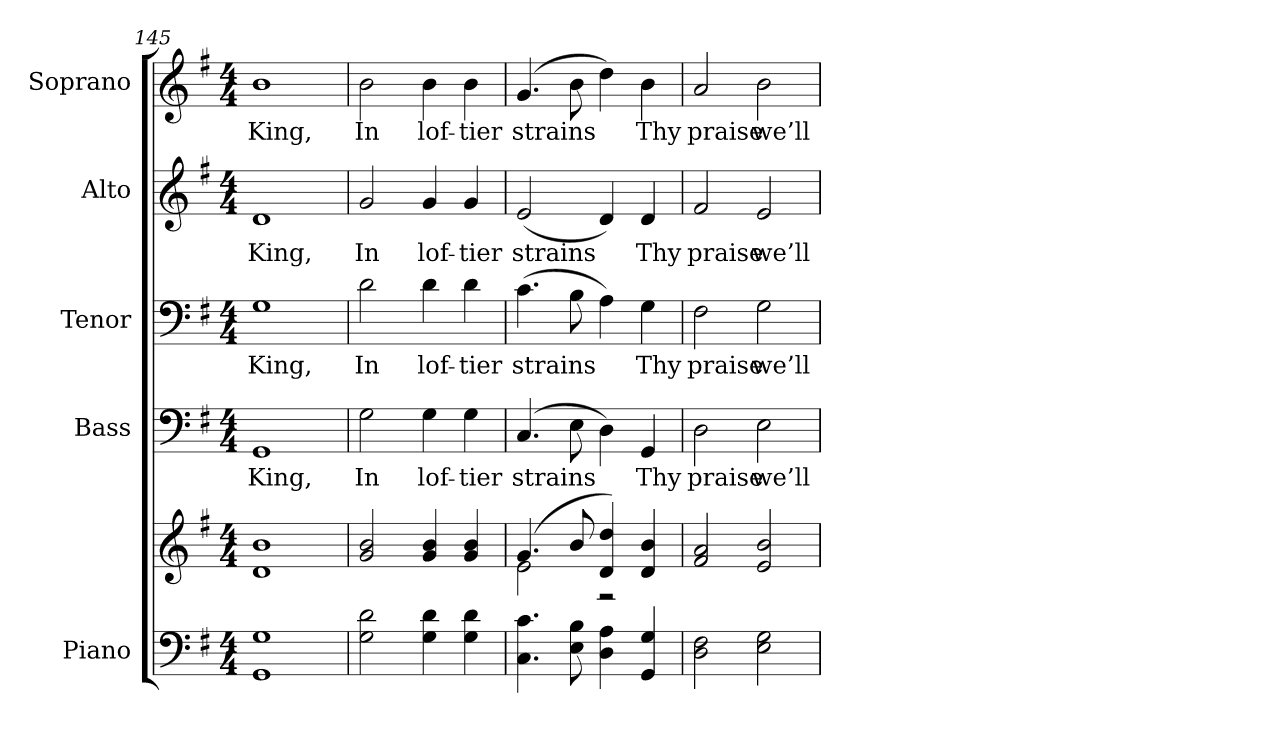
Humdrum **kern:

**kern	**kern	**kern	**text	**kern	**text	**kern	**text	**kern	**text
*part5	*part5	*part4	*part4	*part3	*part3	*part2	*part2	*part1	*part1
*staff6	*staff5	*staff4	*staff4	*staff3	*staff3	*staff2	*staff2	*staff1	*staff1
*I"Piano	*	*I"Bass	*	*I"Tenor	*	*I"Alto	*	*I"Soprano	*
*I'Pno.	*	*I'B.	*	*I'T.	*	*I'A.	*	*I'S.	*
!!LO:PB:g=z
*clefF4	*clefG2	*clefF4	*	*clefF4	*	*clefG2	*	*clefG2	*
*k[f#]	*k[f#]	*k[f#]	*	*k[f#]	*	*k[f#]	*	*k[f#]	*
*G:	*G:	*G:	*	*G:	*	*G:	*	*G:	*
*M4/4	*M4/4	*M4/4	*	*M4/4	*	*M4/4	*	*M4/4	*
=145	=145	=145	=145	=145	=145	=145	=145	=145	=145
!	!	!	!LO:LY:b:color=#000000	!	!	!	!	!	!
!	!	!	!	!	!LO:LY:b:color=#000000	!	!	!	!
!	!	!	!	!	!	!	!LO:LY:b:color=#000000	!	!
!	!	!	!	!	!	!	!	!	!LO:LY:b:color=#000000
1GGi 1Gi	1di 1bi	1GGi	King,	1Gi	King,	1di	King,	1bi	King,
=146	=146	=146	=146	=146	=146	=146	=146	=146	=146
!	!	!	!LO:LY:b:color=#000000	!	!	!	!	!	!
!	!	!	!	!	!LO:LY:b:color=#000000	!	!	!	!
!	!	!	!	!	!	!	!LO:LY:b:color=#000000	!	!
!	!	!	!	!	!	!	!	!	!LO:LY:b:color=#000000
2Gi\ 2di	2gi/ 2bi	2Gi\	In	2di\	In	2gi/	In	2bi\	In
!	!	!	!LO:LY:b:color=#000000	!	!	!	!	!	!
!	!	!	!	!	!LO:LY:b:color=#000000	!	!	!	!
!	!	!	!	!	!	!	!LO:LY:b:color=#000000	!	!
!	!	!	!	!	!	!	!	!	!LO:LY:b:color=#000000
4Gi\ 4di	4gi/ 4bi	4Gi\	lof-	4di\	lof-	4gi/	lof-	4bi\	lof-
!	!	!	!LO:LY:b:color=#000000	!	!	!	!	!	!
!	!	!	!	!	!LO:LY:b:color=#000000	!	!	!	!
!	!	!	!	!	!	!	!LO:LY:b:color=#000000	!	!
!	!	!	!	!	!	!	!	!	!LO:LY:b:color=#000000
4Gi\ 4di	4gi/ 4bi	4Gi\	-tier	4di\	-tier	4gi/	-tier	4bi\	-tier
!!LO:PB:g=z
=147	=147	=147	=147	=147	=147	=147	=147	=147	=147
*	*^	*	*	*	*	*	*	*	*
!	!	!	!	!LO:LY:b:color=#000000	!	!	!	!	!	!
!	!	!	!	!	!	!LO:LY:b:color=#000000	!	!	!	!
!	!	!	!	!	!	!	!	!LO:LY:b:color=#000000	!	!
!	!	!	!	!	!	!	!	!	!	!LO:LY:b:color=#000000
4.Ci\ 4.ci	(4.gi/	2ei\	(4.Ci/	strains	(4.ci\	strains	(2ei/	strains	(4.gi/	strains
8Ei\ 8Bi	8bi/	.	8Ei\	.	8Bi\	.	.	.	8bi\	.
4Di\ 4Ai	4di/ 4ddi)	2r	4Di\)	.	4Ai\)	.	4di/)	.	4ddi\)	.
!	!	!	!	!LO:LY:b:color=#000000	!	!	!	!	!	!
!	!	!	!	!	!	!LO:LY:b:color=#000000	!	!	!	!
!	!	!	!	!	!	!	!	!LO:LY:b:color=#000000	!	!
!	!	!	!	!	!	!	!	!	!	!LO:LY:b:color=#000000
4GGi/ 4Gi	4di/ 4bi	.	4GGi/	Thy	4Gi\	Thy	4di/	Thy	4bi\	Thy
*	*v	*v	*	*	*	*	*	*	*	*
=148	=148	=148	=148	=148	=148	=148	=148	=148	=148
!	!	!	!LO:LY:b:color=#000000	!	!	!	!	!	!
!	!	!	!	!	!LO:LY:b:color=#000000	!	!	!	!
!	!	!	!	!	!	!	!LO:LY:b:color=#000000	!	!
!	!	!	!	!	!	!	!	!	!LO:LY:b:color=#000000
2Di\ 2F#i	2f#i/ 2ai	2Di\	praise	2F#i\	praise	2f#i/	praise	2ai/	praise
!	!	!	!LO:LY:b:color=#000000	!	!	!	!	!	!
!	!	!	!	!	!LO:LY:b:color=#000000	!	!	!	!
!	!	!	!	!	!	!	!LO:LY:b:color=#000000	!	!
!	!	!	!	!	!	!	!	!	!LO:LY:b:color=#000000
2Ei\ 2Gi	2ei/ 2bi	2Ei\	we’ll	2Gi\	we’ll	2ei/	we’ll	2bi\	we’ll
=	=	=	=	=	=	=	=	=	=
*-	*-	*-	*-	*-	*-	*-	*-	*-	*-
